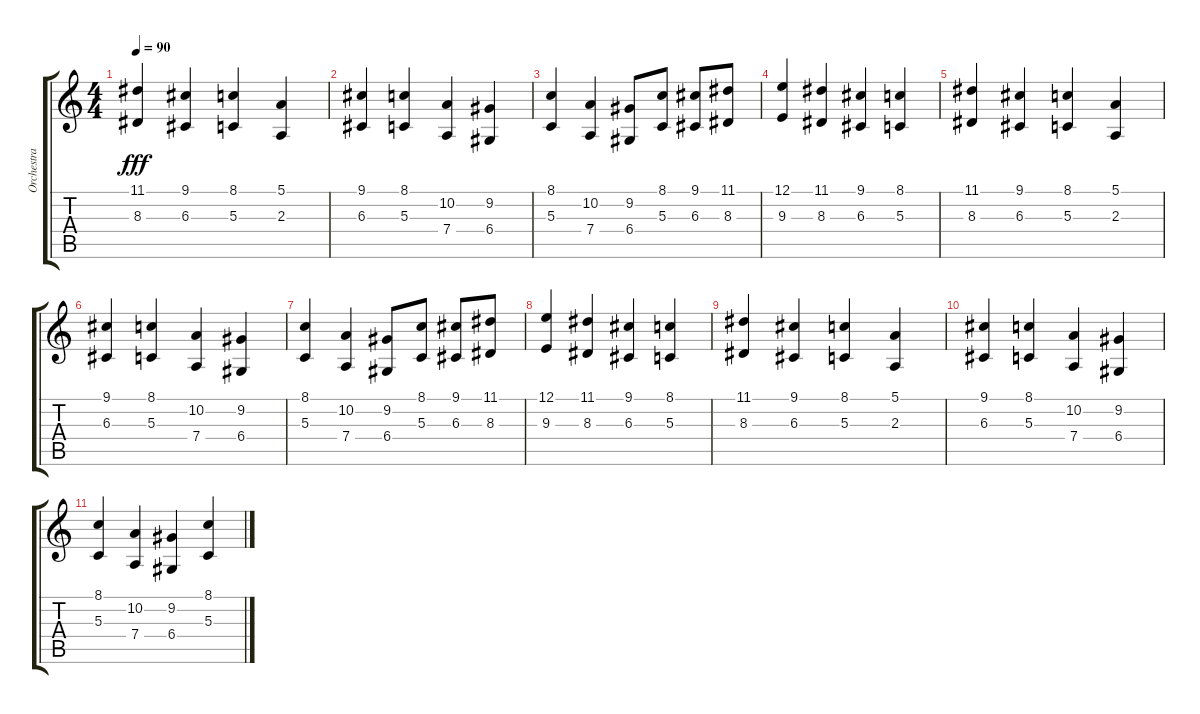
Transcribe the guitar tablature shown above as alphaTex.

\track ("Orchestra " "Orchestra ") {instrument violin}
\staff {score tabs}
\tuning (E4 B3 G3 D3 A2 E2) {hide}
\ts (4 4)
\tempo 90
\clef g2
\ks c
(11.1 8.3).4{dy fff} (9.1 6.3).4 (8.1 5.3).4 (5.1 2.3).4 |
(9.1 6.3).4 (8.1 5.3).4 (10.2 7.4).4 (9.2 6.4).4 |
(8.1 5.3).4 (10.2 7.4).4 (9.2 6.4).8 (8.1 5.3).8 (9.1 6.3).8 (11.1 8.3).8 |
(12.1 9.3).4 (11.1 8.3).4 (9.1 6.3).4 (8.1 5.3).4 |
(11.1 8.3).4 (9.1 6.3).4 (8.1 5.3).4 (5.1 2.3).4 |
(9.1 6.3).4 (8.1 5.3).4 (10.2 7.4).4 (9.2 6.4).4 |
(8.1 5.3).4 (10.2 7.4).4 (9.2 6.4).8 (8.1 5.3).8 (9.1 6.3).8 (11.1 8.3).8 |
(12.1 9.3).4 (11.1 8.3).4 (9.1 6.3).4 (8.1 5.3).4 |
(11.1 8.3).4 (9.1 6.3).4 (8.1 5.3).4 (5.1 2.3).4 |
(9.1 6.3).4 (8.1 5.3).4 (10.2 7.4).4 (9.2 6.4).4 |
(8.1 5.3).4 (10.2 7.4).4 (9.2 6.4).4 (8.1 5.3).4
